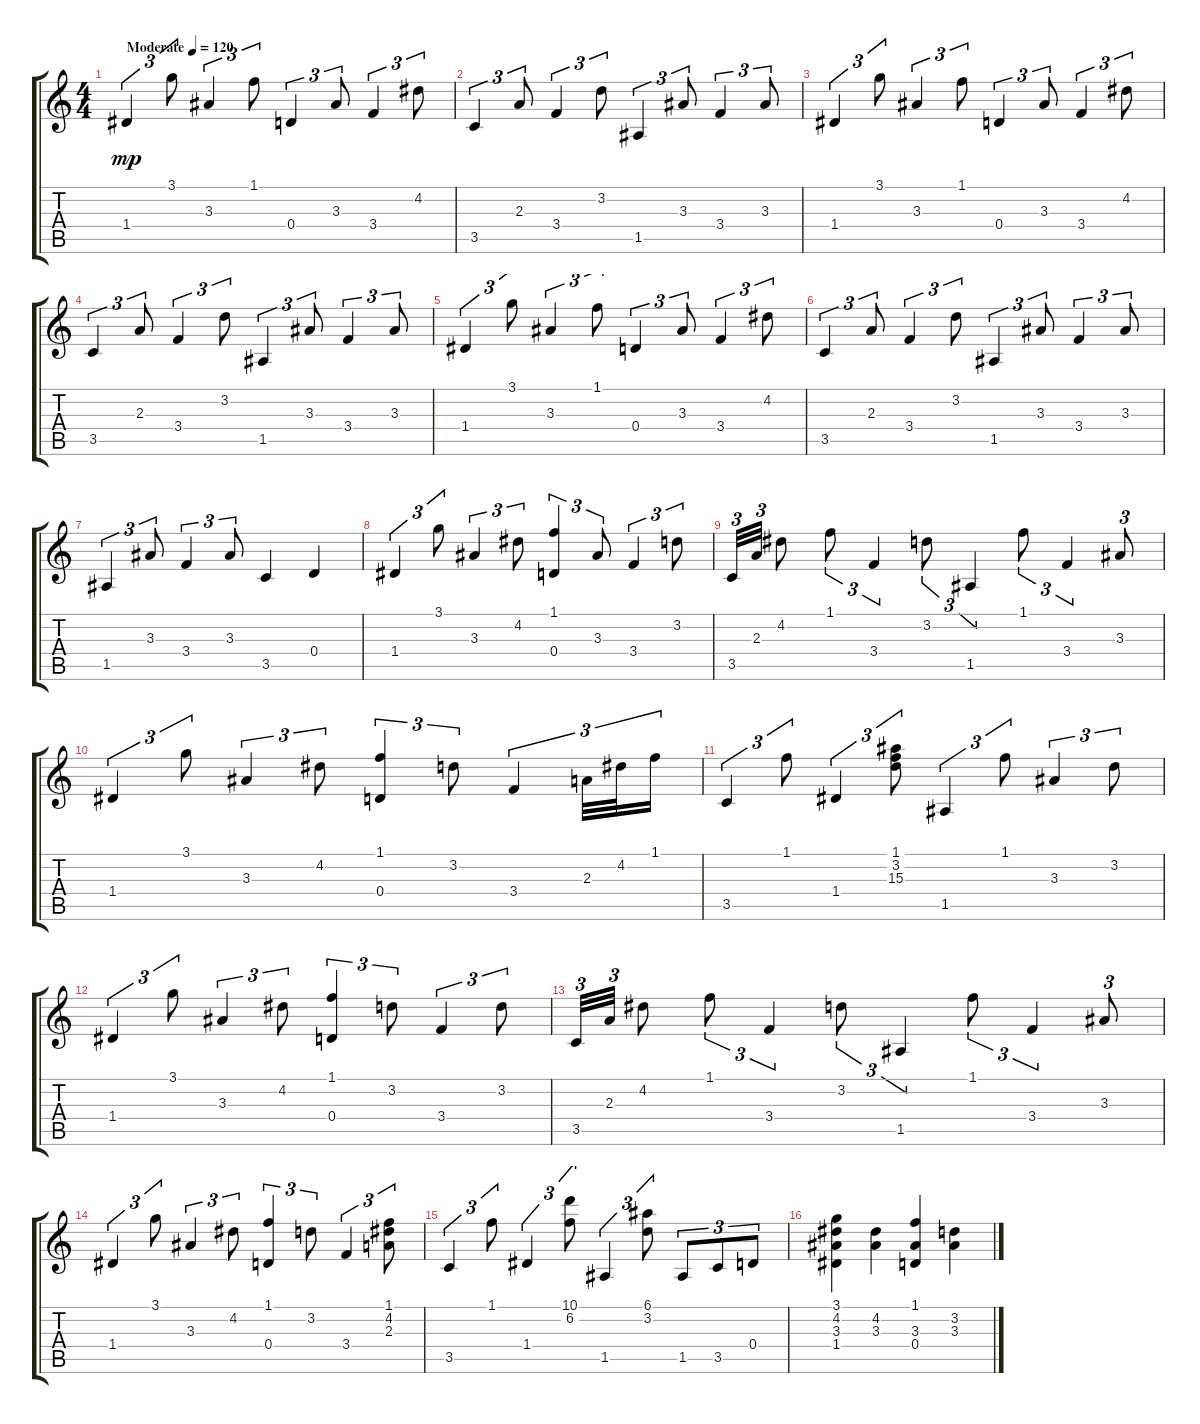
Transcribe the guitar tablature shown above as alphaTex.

\track "" {instrument acousticguitarnylon}
\staff {score tabs}
\tuning (E4 B3 G3 D3 A2 E2) {hide}
\ts (4 4)
\tempo (120 "Moderate")
\clef g2
\ks c
1.4.4{tu (3 2) dy mp instrument acousticguitarnylon} 3.1.8{tu (3 2)} 3.3.4{tu (3 2)} 1.1.8{tu (3 2)} 0.4.4{tu (3 2)} 3.3.8{tu (3 2)} 3.4.4{tu (3 2)} 4.2.8{tu (3 2)} |
3.5.4{tu (3 2)} 2.3.8{tu (3 2)} 3.4.4{tu (3 2)} 3.2.8{tu (3 2)} 1.5.4{tu (3 2)} 3.3.8{tu (3 2)} 3.4.4{tu (3 2)} 3.3.8{tu (3 2)} |
1.4.4{tu (3 2)} 3.1.8{tu (3 2)} 3.3.4{tu (3 2)} 1.1.8{tu (3 2)} 0.4.4{tu (3 2)} 3.3.8{tu (3 2)} 3.4.4{tu (3 2)} 4.2.8{tu (3 2)} |
3.5.4{tu (3 2)} 2.3.8{tu (3 2)} 3.4.4{tu (3 2)} 3.2.8{tu (3 2)} 1.5.4{tu (3 2)} 3.3.8{tu (3 2)} 3.4.4{tu (3 2)} 3.3.8{tu (3 2)} |
1.4.4{tu (3 2)} 3.1.8{tu (3 2)} 3.3.4{tu (3 2)} 1.1.8{tu (3 2)} 0.4.4{tu (3 2)} 3.3.8{tu (3 2)} 3.4.4{tu (3 2)} 4.2.8{tu (3 2)} |
3.5.4{tu (3 2)} 2.3.8{tu (3 2)} 3.4.4{tu (3 2)} 3.2.8{tu (3 2)} 1.5.4{tu (3 2)} 3.3.8{tu (3 2)} 3.4.4{tu (3 2)} 3.3.8{tu (3 2)} |
1.5.4{tu (3 2)} 3.3.8{tu (3 2)} 3.4.4{tu (3 2)} 3.3.8{tu (3 2)} 3.5.4 0.4.4 |
1.4.4{tu (3 2)} 3.1.8{tu (3 2)} 3.3.4{tu (3 2)} 4.2.8{tu (3 2)} (1.1 0.4).4{tu (3 2)} 3.3.8{tu (3 2)} 3.4.4{tu (3 2)} 3.2.8{tu (3 2)} |
3.5.32{tu (3 2)} 2.3.32{tu (3 2)} 4.2.8 1.1.8{tu (3 2)} 3.4.4{tu (3 2)} 3.2.8{tu (3 2)} 1.5.4{tu (3 2)} 1.1.8{tu (3 2)} 3.4.4{tu (3 2)} 3.3.8{tu (3 2)} |
1.4.4{tu (3 2)} 3.1.8{tu (3 2)} 3.3.4{tu (3 2)} 4.2.8{tu (3 2)} (1.1 0.4).4{tu (3 2)} 3.2.8{tu (3 2)} 3.4.4{tu (3 2)} 2.3.32{tu (3 2)} 4.2.32{tu (3 2)} 1.1.16{tu (3 2)} |
3.5.4{tu (3 2)} 1.1.8{tu (3 2)} 1.4.4{tu (3 2)} (1.1 3.2 15.3).8{tu (3 2)} 1.5.4{tu (3 2)} 1.1.8{tu (3 2)} 3.3.4{tu (3 2)} 3.2.8{tu (3 2)} |
1.4.4{tu (3 2)} 3.1.8{tu (3 2)} 3.3.4{tu (3 2)} 4.2.8{tu (3 2)} (1.1 0.4).4{tu (3 2)} 3.2.8{tu (3 2)} 3.4.4{tu (3 2)} 3.2.8{tu (3 2)} |
3.5.32{tu (3 2)} 2.3.32{tu (3 2)} 4.2.8 1.1.8{tu (3 2)} 3.4.4{tu (3 2)} 3.2.8{tu (3 2)} 1.5.4{tu (3 2)} 1.1.8{tu (3 2)} 3.4.4{tu (3 2)} 3.3.8{tu (3 2)} |
1.4.4{tu (3 2)} 3.1.8{tu (3 2)} 3.3.4{tu (3 2)} 4.2.8{tu (3 2)} (1.1 0.4).4{tu (3 2)} 3.2.8{tu (3 2)} 3.4.4{tu (3 2)} (1.1 4.2 2.3).8{tu (3 2)} |
3.5.4{tu (3 2)} 1.1.8{tu (3 2)} 1.4.4{tu (3 2)} (10.1 6.2).8{tu (3 2)} 1.5.4{tu (3 2)} (6.1 3.2).8{tu (3 2)} 1.5.8{tu (3 2)} 3.5.8{tu (3 2)} 0.4.8{tu (3 2)} |
(3.1 4.2 3.3 1.4).4 (4.2 3.3).4 (1.1 3.3 0.4).4 (3.2 3.3).4
